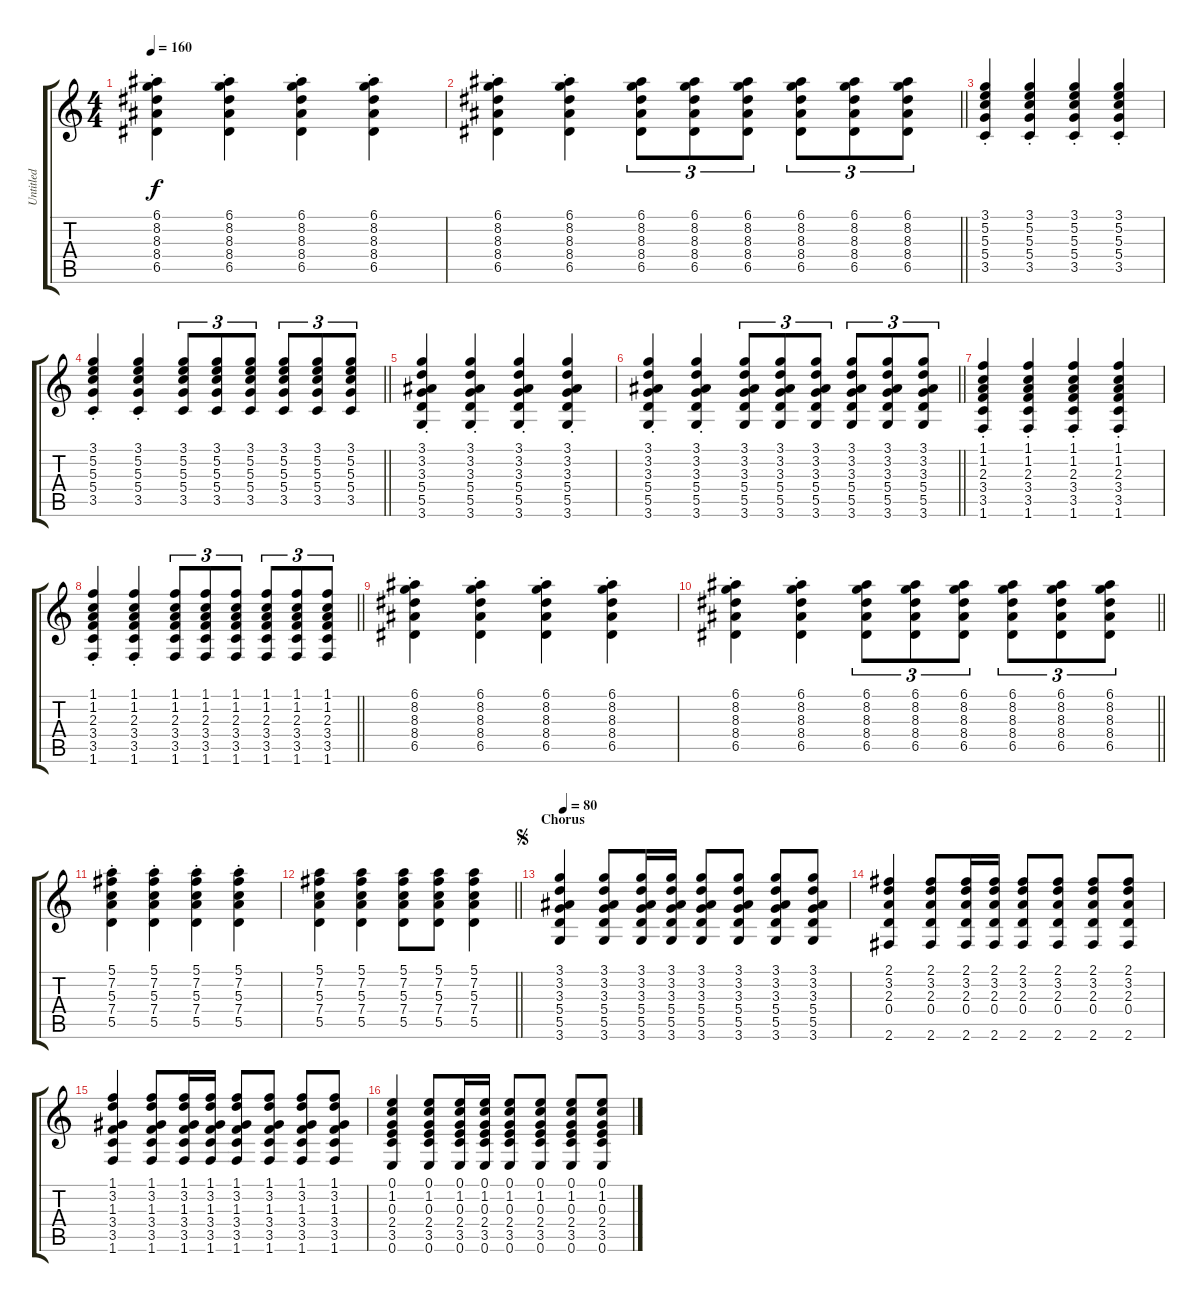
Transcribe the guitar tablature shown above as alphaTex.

\track ("Untitled" "Untitled") {instrument overdrivenguitar}
\staff {score tabs}
\tuning (E4 B3 G3 D3 A2 E2) {hide}
\ts (4 4)
\tempo 160
\clef g2
\ks c
(6.1{st} 8.2{st} 8.3{st} 8.4{st} 6.5{st}).4{dy f} (6.1{st} 8.2{st} 8.3{st} 8.4{st} 6.5{st}).4 (6.1{st} 8.2{st} 8.3{st} 8.4{st} 6.5{st}).4 (6.1{st} 8.2{st} 8.3{st} 8.4{st} 6.5{st}).4 |
\barLineRight lightlight
(6.1{st} 8.2{st} 8.3{st} 8.4{st} 6.5{st}).4 (6.1{st} 8.2{st} 8.3{st} 8.4{st} 6.5{st}).4 (6.1 8.2 8.3 8.4 6.5).8{tu (3 2)} (6.1 8.2 8.3 8.4 6.5).8{tu (3 2)} (6.1 8.2 8.3 8.4 6.5).8{tu (3 2)} (6.1 8.2 8.3 8.4 6.5).8{tu (3 2)} (6.1 8.2 8.3 8.4 6.5).8{tu (3 2)} (6.1 8.2 8.3 8.4 6.5).8{tu (3 2)} |
(3.1{st} 5.2{st} 5.3{st} 5.4{st} 3.5{st}).4 (3.1{st} 5.2{st} 5.3{st} 5.4{st} 3.5{st}).4 (3.1{st} 5.2{st} 5.3{st} 5.4{st} 3.5{st}).4 (3.1{st} 5.2{st} 5.3{st} 5.4{st} 3.5{st}).4 |
\barLineRight lightlight
(3.1{st} 5.2{st} 5.3{st} 5.4{st} 3.5{st}).4 (3.1{st} 5.2{st} 5.3{st} 5.4{st} 3.5{st}).4 (3.1 5.2 5.3 5.4 3.5).8{tu (3 2)} (3.1 5.2 5.3 5.4 3.5).8{tu (3 2)} (3.1 5.2 5.3 5.4 3.5).8{tu (3 2)} (3.1 5.2 5.3 5.4 3.5).8{tu (3 2)} (3.1 5.2 5.3 5.4 3.5).8{tu (3 2)} (3.1 5.2 5.3 5.4 3.5).8{tu (3 2)} |
(3.1{st} 3.2{st} 3.3{st} 5.4{st} 5.5{st} 3.6{st}).4 (3.1{st} 3.2{st} 3.3{st} 5.4{st} 5.5{st} 3.6{st}).4 (3.1{st} 3.2{st} 3.3{st} 5.4{st} 5.5{st} 3.6{st}).4 (3.1{st} 3.2{st} 3.3{st} 5.4{st} 5.5{st} 3.6{st}).4 |
\barLineRight lightlight
(3.1{st} 3.2{st} 3.3{st} 5.4{st} 5.5{st} 3.6{st}).4 (3.1{st} 3.2{st} 3.3{st} 5.4{st} 5.5{st} 3.6{st}).4 (3.1 3.2 3.3 5.4 5.5 3.6).8{tu (3 2)} (3.1 3.2 3.3 5.4 5.5 3.6).8{tu (3 2)} (3.1 3.2 3.3 5.4 5.5 3.6).8{tu (3 2)} (3.1 3.2 3.3 5.4 5.5 3.6).8{tu (3 2)} (3.1 3.2 3.3 5.4 5.5 3.6).8{tu (3 2)} (3.1 3.2 3.3 5.4 5.5 3.6).8{tu (3 2)} |
(1.1{st} 1.2{st} 2.3{st} 3.4{st} 3.5{st} 1.6{st}).4 (1.1{st} 1.2{st} 2.3{st} 3.4{st} 3.5{st} 1.6{st}).4 (1.1{st} 1.2{st} 2.3{st} 3.4{st} 3.5{st} 1.6{st}).4 (1.1{st} 1.2{st} 2.3{st} 3.4{st} 3.5{st} 1.6{st}).4 |
\barLineRight lightlight
(1.1{st} 1.2{st} 2.3{st} 3.4{st} 3.5{st} 1.6{st}).4 (1.1{st} 1.2{st} 2.3{st} 3.4{st} 3.5{st} 1.6{st}).4 (1.1 1.2 2.3 3.4 3.5 1.6).8{tu (3 2)} (1.1 1.2 2.3 3.4 3.5 1.6).8{tu (3 2)} (1.1 1.2 2.3 3.4 3.5 1.6).8{tu (3 2)} (1.1 1.2 2.3 3.4 3.5 1.6).8{tu (3 2)} (1.1 1.2 2.3 3.4 3.5 1.6).8{tu (3 2)} (1.1 1.2 2.3 3.4 3.5 1.6).8{tu (3 2)} |
(6.1{st} 8.2{st} 8.3{st} 8.4{st} 6.5{st}).4 (6.1{st} 8.2{st} 8.3{st} 8.4{st} 6.5{st}).4 (6.1{st} 8.2{st} 8.3{st} 8.4{st} 6.5{st}).4 (6.1{st} 8.2{st} 8.3{st} 8.4{st} 6.5{st}).4 |
\barLineRight lightlight
(6.1{st} 8.2{st} 8.3{st} 8.4{st} 6.5{st}).4 (6.1{st} 8.2{st} 8.3{st} 8.4{st} 6.5{st}).4 (6.1 8.2 8.3 8.4 6.5).8{tu (3 2)} (6.1 8.2 8.3 8.4 6.5).8{tu (3 2)} (6.1 8.2 8.3 8.4 6.5).8{tu (3 2)} (6.1 8.2 8.3 8.4 6.5).8{tu (3 2)} (6.1 8.2 8.3 8.4 6.5).8{tu (3 2)} (6.1 8.2 8.3 8.4 6.5).8{tu (3 2)} |
(5.1{st} 7.2{st} 5.3{st} 7.4{st} 5.5{st}).4 (5.1{st} 7.2{st} 5.3{st} 7.4{st} 5.5{st}).4 (5.1{st} 7.2{st} 5.3{st} 7.4{st} 5.5{st}).4 (5.1{st} 7.2{st} 5.3{st} 7.4{st} 5.5{st}).4 |
\barLineRight lightlight
(5.1 7.2 5.3 7.4 5.5).4 (5.1 7.2 5.3 7.4 5.5).4 (5.1 7.2 5.3 7.4 5.5).8 (5.1 7.2 5.3 7.4 5.5).8 (5.1 7.2 5.3 7.4 5.5).4 |
\section ("" "Chorus")
\jump segno
\tempo 80
(3.1 3.2 3.3 5.4 5.5 3.6).4 (3.1 3.2 3.3 5.4 5.5 3.6).8 (3.1 3.2 3.3 5.4 5.5 3.6).16 (3.1 3.2 3.3 5.4 5.5 3.6).16 (3.1 3.2 3.3 5.4 5.5 3.6).8 (3.1 3.2 3.3 5.4 5.5 3.6).8 (3.1 3.2 3.3 5.4 5.5 3.6).8 (3.1 3.2 3.3 5.4 5.5 3.6).8 |
(2.1 3.2 2.3 0.4 2.6).4 (2.1 3.2 2.3 0.4 2.6).8 (2.1 3.2 2.3 0.4 2.6).16 (2.1 3.2 2.3 0.4 2.6).16 (2.1 3.2 2.3 0.4 2.6).8 (2.1 3.2 2.3 0.4 2.6).8 (2.1 3.2 2.3 0.4 2.6).8 (2.1 3.2 2.3 0.4 2.6).8 |
(1.1 3.2 1.3 3.4 3.5 1.6).4 (1.1 3.2 1.3 3.4 3.5 1.6).8 (1.1 3.2 1.3 3.4 3.5 1.6).16 (1.1 3.2 1.3 3.4 3.5 1.6).16 (1.1 3.2 1.3 3.4 3.5 1.6).8 (1.1 3.2 1.3 3.4 3.5 1.6).8 (1.1 3.2 1.3 3.4 3.5 1.6).8 (1.1 3.2 1.3 3.4 3.5 1.6).8 |
(0.1 1.2 0.3 2.4 3.5 0.6).4 (0.1 1.2 0.3 2.4 3.5 0.6).8 (0.1 1.2 0.3 2.4 3.5 0.6).16 (0.1 1.2 0.3 2.4 3.5 0.6).16 (0.1 1.2 0.3 2.4 3.5 0.6).8 (0.1 1.2 0.3 2.4 3.5 0.6).8 (0.1 1.2 0.3 2.4 3.5 0.6).8 (0.1 1.2 0.3 2.4 3.5 0.6).8
